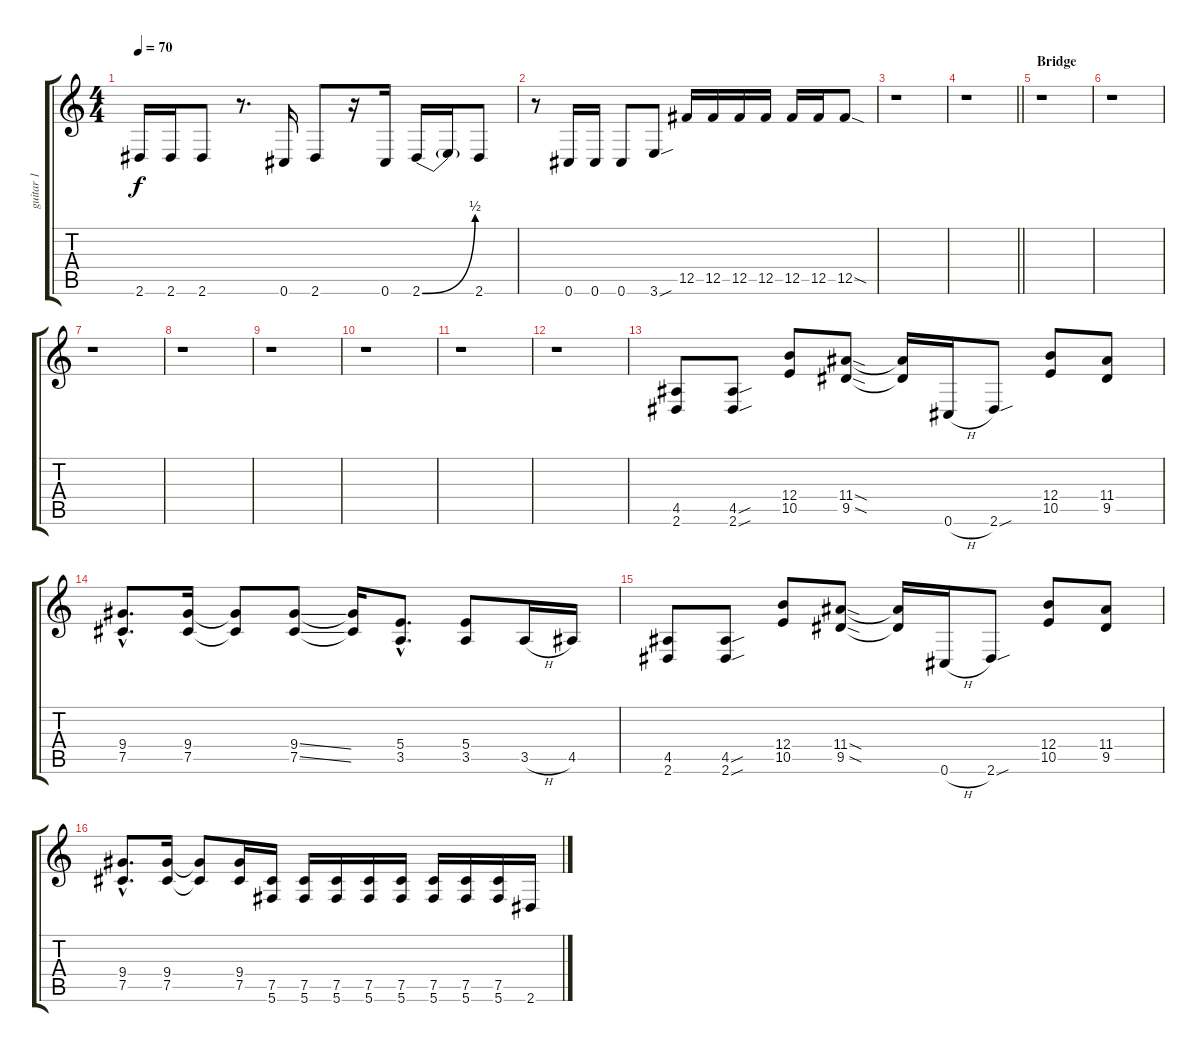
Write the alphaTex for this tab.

\track ("guitar 1" "guitar 1") {instrument distortionguitar}
\staff {score tabs}
\tuning (Db4 Ab3 E3 B2 Gb2 Db2) {hide}
\ts (4 4)
\tempo 70
\clef g2
\ks c
2.6.16{dy f} 2.6.16 2.6.8 r.8{d} 0.6.16 2.6.8 r.16 0.6.16 2.6{be (bend 0 0 60 2)}.16 2.6{t}.16 2.6.8 |
r.8 0.6.16 0.6.16 0.6.8 3.6{sou}.8 12.5.16 12.5.16 12.5.16 12.5.16 12.5.16 12.5.16 12.5{sod}.8 |
r.1 |
\barLineRight lightlight
r.1 |
\section ("" "Bridge")
r.1 |
r.1 |
r.1 |
r.1 |
r.1 |
r.1 |
r.1 |
r.1 |
(4.5 2.6).8 (4.5{sou} 2.6{sou}).8 (12.4 10.5).8 (11.4{sod} 9.5{sod}).8 (11.4{t} 9.5{t}).16 0.6{h}.16 2.6{sou}.8 (12.4 10.5).8 (11.4 9.5).8 |
(9.4{hac} 7.5{hac}).8{d} (9.4 7.5).16 (9.4{t} 7.5{t}).8 (9.4{ss} 7.5{ss}).8 (9.4{t} 7.5{t}).16 (5.4{hac} 3.5{hac}).8{d} (5.4 3.5).8 3.5{h}.16 4.5.16 |
(4.5 2.6).8 (4.5{sou} 2.6{sou}).8 (12.4 10.5).8 (11.4{sod} 9.5{sod}).8 (11.4{t} 9.5{t}).16 0.6{h}.16 2.6{sou}.8 (12.4 10.5).8 (11.4 9.5).8 |
(9.4{hac} 7.5{hac}).8{d} (9.4 7.5).16 (9.4{t} 7.5{t}).8 (9.4 7.5).16 (7.5 5.6).16 (7.5 5.6).16 (7.5 5.6).16 (7.5 5.6).16 (7.5 5.6).16 (7.5 5.6).16 (7.5 5.6).16 (7.5 5.6).16 2.6.16
